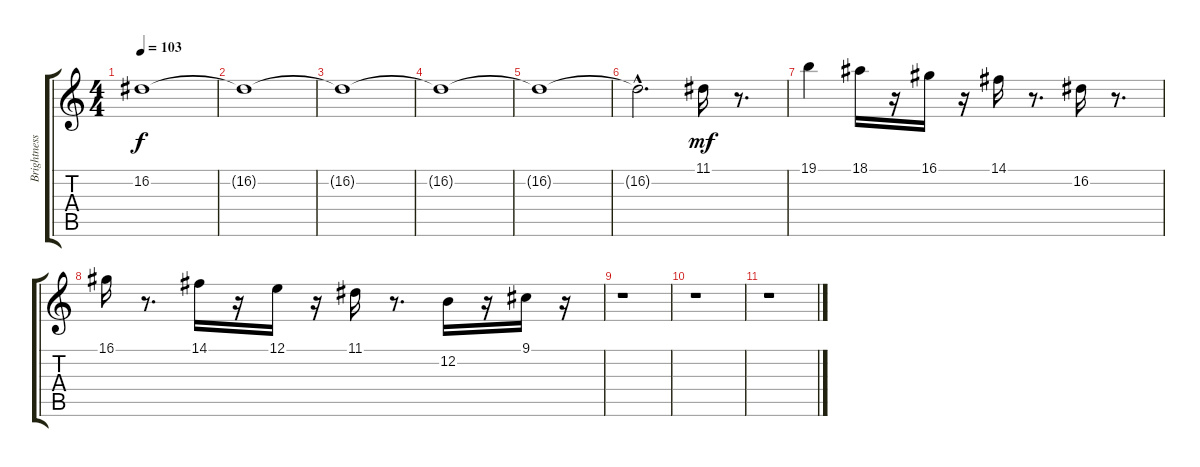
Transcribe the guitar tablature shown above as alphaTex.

\track ("Brightness" "Brightness") {instrument fx5brightness}
\staff {score tabs}
\tuning (E4 B3 G3 D3 A2 E2) {hide}
\ts (4 4)
\tempo 103
\clef g2
\ks c
16.2{t}.1{dy f} |
16.2{t}.1 |
16.2{t}.1 |
16.2{t}.1 |
16.2{t}.1 |
16.2{hac t}.2{d} 11.1.16{dy mf} r.8{d} |
19.1.4 18.1.16 r.16 16.1.16 r.16 14.1.16 r.8{d} 16.2.16 r.8{d} |
16.1.16 r.8{d} 14.1.16 r.16 12.1.16 r.16 11.1.16 r.8{d} 12.2.16 r.16 9.1.16 r.16 |
r.1 |
r.1 |
r.1
